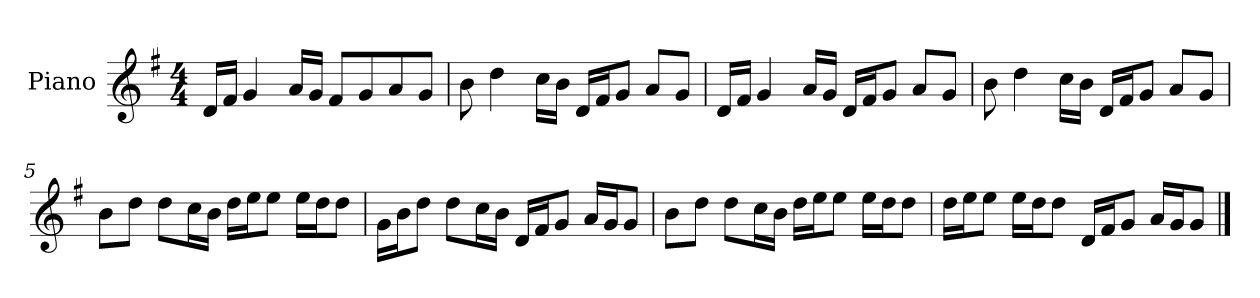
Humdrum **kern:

**kern
*part1
*staff1
*I"Piano
*I'P-no
*clefG2
*k[f#]
*M4/4
*MM90
=1
16d/LL
16f#/JJ
4g/
16a/LL
16g/JJ
8f#/L
8g/
8a/
8g/J
=2
8b\
4dd\
16cc\LL
16b\JJ
16d/LL
16f#/J
8g/J
8a/L
8g/J
=3
16d/LL
16f#/JJ
4g/
16a/LL
16g/JJ
16d/LL
16f#/J
8g/J
8a/L
8g/J
=4
8b\
4dd\
16cc\LL
16b\JJ
16d/LL
16f#/J
8g/J
8a/L
8g/J
!!LO:LB:g=z
=5
8b\L
8dd\J
8dd\L
16cc\L
16b\JJ
16dd\LL
16ee\J
8ee\J
16ee\LL
16dd\J
8dd\J
=6
16g\LL
16b\J
8dd\J
8dd\L
16cc\L
16b\JJ
16d/LL
16f#/J
8g/J
16a/LL
16g/J
8g/J
=7
8b\L
8dd\J
8dd\L
16cc\L
16b\JJ
16dd\LL
16ee\J
8ee\J
16ee\LL
16dd\J
8dd\J
=8
16dd\LL
16ee\J
8ee\J
16ee\LL
16dd\J
8dd\J
16d/LL
16f#/J
8g/J
16a/LL
16g/J
8g/J
==
*-
